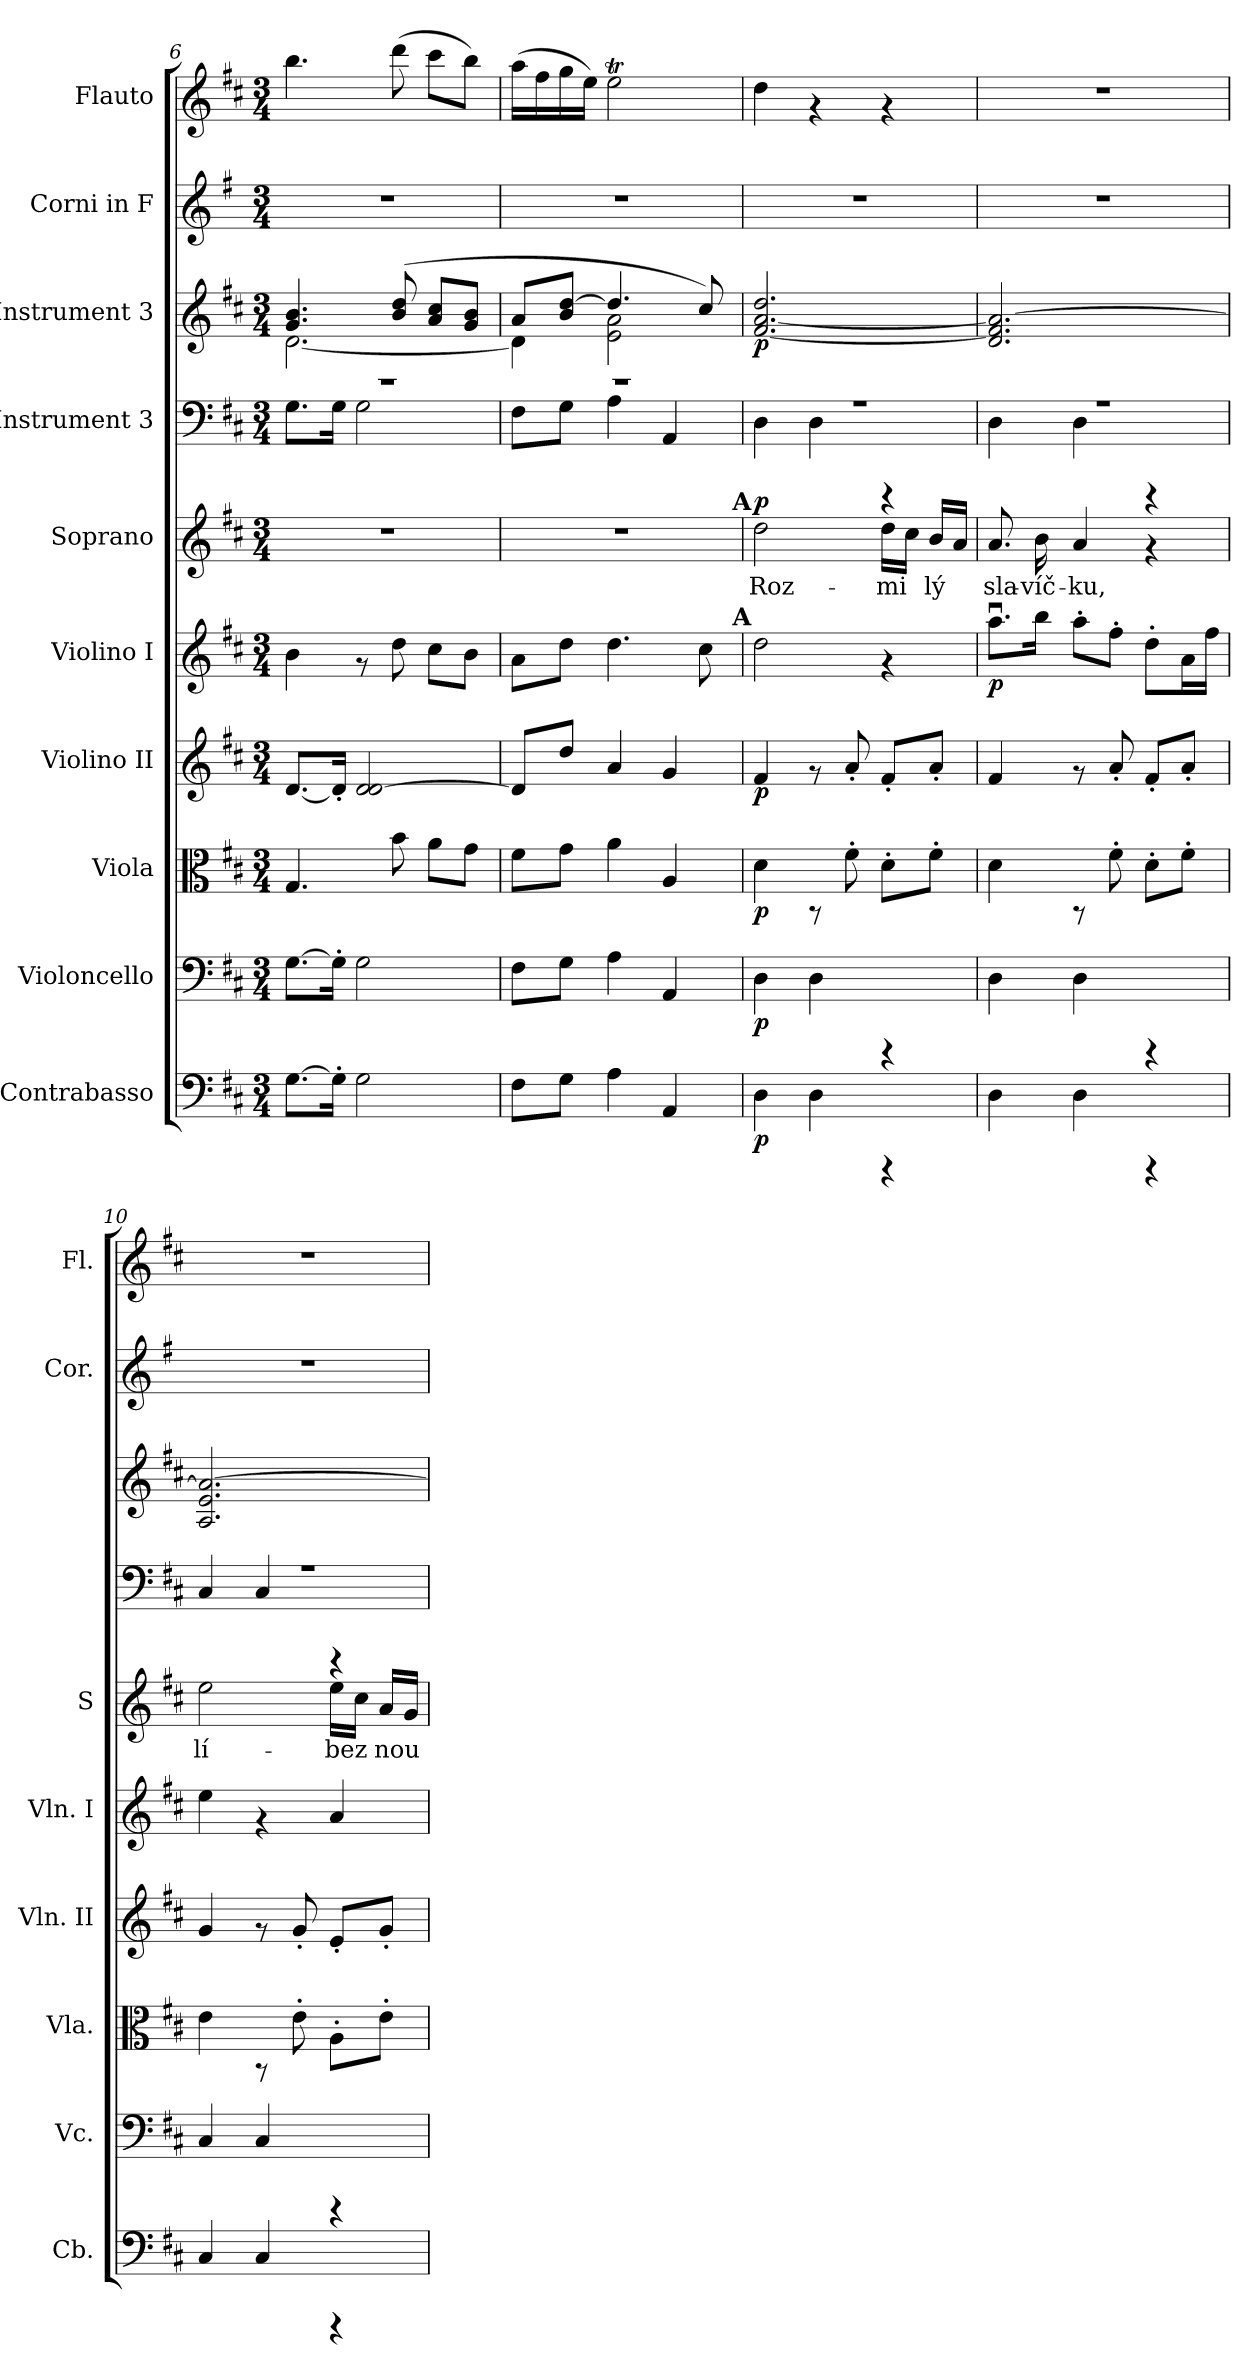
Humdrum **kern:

**kern	**dynam	**kern	**dynam	**kern	**dynam	**kern	**dynam	**kern	**dynam	**kern	**text	**dynam	**kern	**kern	**dynam	**kern	**kern
*part10	*part10	*part9	*part9	*part8	*part8	*part7	*part7	*part6	*part6	*part5	*part5	*part5	*part4	*part3	*part3	*part2	*part1
*staff10	*staff10	*staff9	*staff9	*staff8	*staff8	*staff7	*staff7	*staff6	*staff6	*staff5	*staff5	*staff5	*staff4	*staff3	*staff3	*staff2	*staff1
*I"Contrabasso	*	*I"Violoncello	*	*I"Viola	*	*I"Violino II	*	*I"Violino I	*	*I"Soprano	*	*	*I"Instrument 3	*I"Instrument 3	*	*I"Corni in F	*I"Flauto
*I'Cb.	*	*I'Vc.	*	*I'Vla.	*	*I'Vln. II	*	*I'Vln. I	*	*I'S	*	*	*	*	*	*I'Cor.	*I'Fl.
*clefF4	*	*clefF4	*	*clefC3	*	*clefG2	*	*clefG2	*	*clefG2	*	*	*clefF4	*clefG2	*	*clefG2	*clefG2
*ITrd7c12	*	*ITrd1c2	*	*ITrd1c2	*	*ITrd1c2	*	*ITrd1c2	*	*ITrd1c2	*	*	*ITrd1c2	*ITrd1c2	*	*ITrd4c7	*ITrd1c2
*k[f#c#]	*	*k[]	*	*k[]	*	*k[]	*	*k[]	*	*k[]	*	*	*k[]	*k[]	*	*k[]	*k[]
*D:	*	*C:	*	*C:	*	*C:	*	*C:	*	*C:	*	*	*C:	*C:	*	*C:	*C:
*M3/4	*	*M3/4	*	*M3/4	*	*M3/4	*	*M3/4	*	*M3/4	*	*	*M3/4	*M3/4	*	*M3/4	*M3/4
=6	=6	=6	=6	=6	=6	=6	=6	=6	=6	=6	=6	=6	=6	=6	=6	=6	=6
*	*	*	*	*	*	*	*	*	*	*	*	*	*^	*^	*	*	*
[>8.GG\L	.	[>8.F\L	.	4.F/	.	[<8.c/L	.	4a\	.	2.r	.	.	2.r	8.F\L	4.f/ 4.a/	[<2.c\	.	2.r	4.aa\
16GG'>\J]	.	16F'>\J]	.	.	.	16c'</J]	.	.	.	.	.	.	.	16F\J	.	.	.	.	.
2GG\	.	2F\	.	.	.	2c/ [<2c/	.	8rf	.	.	.	.	.	2F\	.	.	.	.	.
.	.	.	.	8a\	.	.	.	8cc\	.	.	.	.	.	.	(>8cc/ 8a/	.	.	.	(>8ccc\
.	.	.	.	8g\L	.	.	.	8b\L	.	.	.	.	.	.	8g/ 8b/L	.	.	.	8bb\L
.	.	.	.	8f\J	.	.	.	8a\J	.	.	.	.	.	.	8f/ 8a/J	.	.	.	8aa\J)
=7	=7	=7	=7	=7	=7	=7	=7	=7	=7	=7	=7	=7	=7	=7	=7	=7	=7	=7	=7
*	*	*	*	*	*	*	*	*^	*	*^	*	*	*	*	*	*	*	*	*
8FF#\L	.	8E\L	.	8e\L	.	8c/L]	.	8g\L	2ryy	.	2.r	2ryy	.	.	2.r	8E\L	8g/L	4c\]	.	2.r	(>16gg\L
.	.	.	.	.	.	.	.	.	.	.	.	.	.	.	.	.	.	.	.	.	16ee\
8GG\J	.	8F\J	.	8f\J	.	8cc/J	.	8cc\J	.	.	.	.	.	.	.	8F\J	8a/ [>8cc/J	.	.	.	16ff\
.	.	.	.	.	.	.	.	.	.	.	.	.	.	.	.	.	.	.	.	.	16dd\J)
4AA\	.	4G\	.	4g\	.	4g/	.	4.cc\	.	.	.	.	.	.	.	4G\	4.cc/]	2g\ 2d\	.	.	2ddT\
4AAA/	.	4GG/	.	4G/	.	4f/	.	.	8...ryy	.	.	8...ryy	.	.	.	4GG/	.	.	.	.	.
.	.	.	.	.	.	.	.	8b\	.	.	.	.	.	.	.	.	8b/)	.	.	.	.
!	!	!	!	!	!	!	!	!	!	!	!	!LO:TX:a:B:t=A	!	!	!	!	!	!	!	!	!
!	!	!	!	!	!	!	!	!	!LO:TX:a:B:t=A	!	!	!	!	!	!	!	!	!	!	!	!
.	.	.	.	.	.	.	.	.	64ryy	.	.	64ryy	.	.	.	.	.	.	.	.	.
=8	=8	=8	=8	=8	=8	=8	=8	=8	=8	=8	=8	=8	=8	=8	=8	=8	=8	=8	=8	=8	=8
!	!LO:DY:b	!	!LO:DY:b	!	!LO:DY:b	!	!LO:DY:b	!	!	!	!	!	!LO:LY:b:cj	!LO:DY:a	!	!	!	!	!LO:DY:b	!	!
*	*	*	*	*	*	*	*	*v	*v	*	*	*	*	*	*	*	*v	*v	*	*	*
*	*	*	*	*	*	*	*	*	*	*v	*v	*	*	*	*	*	*	*	*
4DD\	p	4C\	p	4c\	p	4e/	p	2cc\	.	2cc\	Roz-	p	2.r	4C\	[>2.g/ [<2.e/ 2.cc/	p	2.r	4cc\
4DD\	.	4C\	.	8rAA	.	8rf	.	.	.	.	.	.	.	4C\	.	.	.	4rf
.	.	.	.	8e'>\	.	8g'</	.	.	.	.	.	.	.	.	.	.	.	.
!	!	!	!	!	!	!	!	!	!	!	!LO:LY:b:cj	!	!	!	!	!	!	!
4rCCC	.	4rCCC	.	8c'>\L	.	8e'</L	.	4rf	.	16cc\L	-mi-	.	.	4rCCC	.	.	.	4rf
!	!	!	!	!	!	!	!	!	!	!	!LO:LY:b:cj	!	!	!	!	!	!	!
.	.	.	.	.	.	.	.	.	.	16b\J	--	.	.	.	.	.	.	.
!	!	!	!	!	!	!	!	!	!	!	!LO:LY:b:cj	!	!	!	!	!	!	!
.	.	.	.	8e'>\J	.	8g'</J	.	.	.	16a/L	-lý	.	.	.	.	.	.	.
!	!	!	!	!	!	!	!	!	!	!	!LO:LY:b:cj	!	!	!	!	!	!	!
.	.	.	.	.	.	.	.	.	.	16g/J	.	.	.	.	.	.	.	.
=9	=9	=9	=9	=9	=9	=9	=9	=9	=9	=9	=9	=9	=9	=9	=9	=9	=9	=9
!	!	!	!	!	!	!	!	!	!LO:DY:b	!	!LO:LY:b:cj	!	!	!	!	!	!	!
4DD\	.	4C\	.	4c\	.	4e/	.	8.ggu>\L	p	8.g/	sla-	.	2.r	4C\	2.e/] 2.c/ 2.g/_<	.	2.r	2.r
!	!	!	!	!	!	!	!	!	!	!	!LO:LY:b:cj	!	!	!	!	!	!	!
.	.	.	.	.	.	.	.	16aa\J	.	16a\	-víč-	.	.	.	.	.	.	.
!	!	!	!	!	!	!	!	!	!	!	!LO:LY:b:cj	!	!	!	!	!	!	!
4DD\	.	4C\	.	8rAA	.	8rf	.	8gg'>\L	.	4g/	-ku,	.	.	4C\	.	.	.	.
.	.	.	.	8e'>\	.	8g'</	.	8ee'>\J	.	.	.	.	.	.	.	.	.	.
4rCCC	.	4rCCC	.	8c'>\L	.	8e'</L	.	8cc'>\L	.	4rf	.	.	.	4rCCC	.	.	.	.
.	.	.	.	8e'>\J	.	8g'</J	.	16g\	.	.	.	.	.	.	.	.	.	.
.	.	.	.	.	.	.	.	16ee\J	.	.	.	.	.	.	.	.	.	.
=10	=10	=10	=10	=10	=10	=10	=10	=10	=10	=10	=10	=10	=10	=10	=10	=10	=10	=10
!	!	!	!	!	!	!	!	!	!	!	!LO:LY:b:cj	!	!	!	!	!	!	!
4CC#/	.	4BB/	.	4d\	.	4f/	.	4dd\	.	2dd\	lí-	.	2.r	4BB/	2.d/ 2.G/ 2.g/_<	.	2.r	2.r
4CC#/	.	4BB/	.	8rAA	.	8rf	.	4rf	.	.	.	.	.	4BB/	.	.	.	.
.	.	.	.	8d'>\	.	8f'</	.	.	.	.	.	.	.	.	.	.	.	.
!	!	!	!	!	!	!	!	!	!	!	!LO:LY:b:cj	!	!	!	!	!	!	!
4rCCC	.	4rCCC	.	8G'>\L	.	8d'</L	.	4g/	.	16dd\L	-bez-	.	.	4rCCC	.	.	.	.
!	!	!	!	!	!	!	!	!	!	!	!LO:LY:b:cj	!	!	!	!	!	!	!
.	.	.	.	.	.	.	.	.	.	16b\J	--	.	.	.	.	.	.	.
!	!	!	!	!	!	!	!	!	!	!	!LO:LY:b:cj	!	!	!	!	!	!	!
.	.	.	.	8d'>\J	.	8f'</J	.	.	.	16g/L	-nou	.	.	.	.	.	.	.
!	!	!	!	!	!	!	!	!	!	!	!LO:LY:b:cj	!	!	!	!	!	!	!
.	.	.	.	.	.	.	.	.	.	16f/J	.	.	.	.	.	.	.	.
*	*	*	*	*	*	*	*	*	*	*	*	*	*v	*v	*	*	*	*
=	=	=	=	=	=	=	=	=	=	=	=	=	=	=	=	=	=
*-	*-	*-	*-	*-	*-	*-	*-	*-	*-	*-	*-	*-	*-	*-	*-	*-	*-
